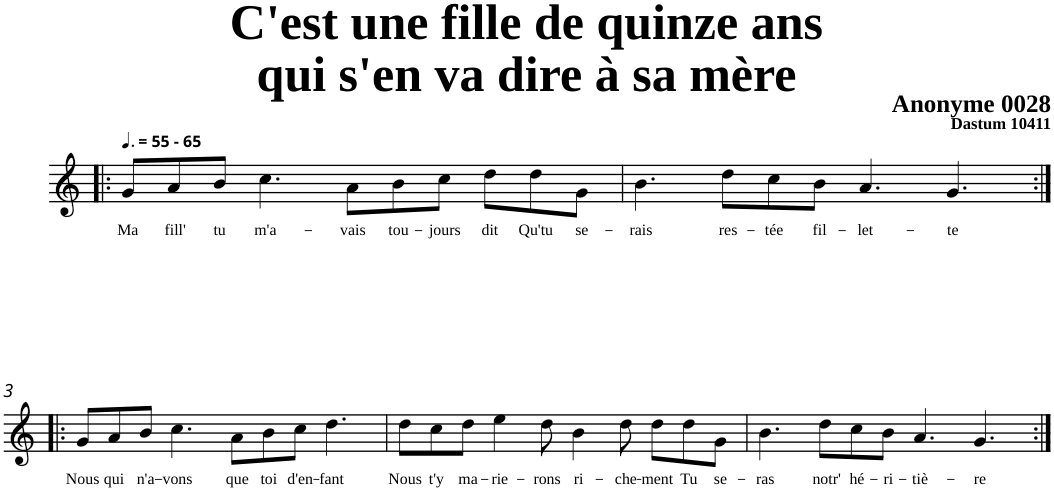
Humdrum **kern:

**kern	**text
*part1	*part1
*staff1	*staff1
*clefG2	*
*k[]	*
=1!|:	=1!|:
!LO:TX:a:B:t=- 65	!
!	!LO:LY:b
8g/L	Ma
!	!LO:LY:b
8a/	fill'
!	!LO:LY:b
8b/J	tu
!	!LO:LY:b
4.cc\	m'a-
!	!LO:LY:b
8a\L	-vais
!	!LO:LY:b
8b\	tou-
!	!LO:LY:b
8cc\J	-jours
!	!LO:LY:b
8dd\L	dit
!	!LO:LY:b
8dd\	Qu'tu
!	!LO:LY:b
8g\J	se-
=2	=2
!	!LO:LY:b
4.b\	-rais
!	!LO:LY:b
8dd\L	res-
!	!LO:LY:b
8cc\	-tée
!	!LO:LY:b
8b\J	fil-
!	!LO:LY:b
[4a/	-let-
8ryy	.
!	!LO:LY:b
4.g/	-te
!!LO:LB:g=z
=3:|!|:	=3:|!|:
!	!LO:LY:b
8g/L	Nous
8a/]	.
!	!LO:LY:b
8a/	qui
!	!LO:LY:b
8b/J	n'a-
!	!LO:LY:b
4.cc\	-vons
!	!LO:LY:b
8a\L	que
!	!LO:LY:b
8b\	toi
!	!LO:LY:b
8cc\J	d'en-
!	!LO:LY:b
4.dd\	-fant
=4	=4
!	!LO:LY:b
8dd\L	Nous
!	!LO:LY:b
8cc\	t'y
!	!LO:LY:b
8dd\J	ma-
!	!LO:LY:b
4ee\	-rie-
!	!LO:LY:b
8dd\	-rons
!	!LO:LY:b
4b\	ri-
!	!LO:LY:b
8dd\	-che-
!	!LO:LY:b
8dd\L	-ment
!	!LO:LY:b
8dd\	Tu
!	!LO:LY:b
8g\J	se-
=5	=5
!	!LO:LY:b
4.b\	-ras
!	!LO:LY:b
8dd\L	notr'
!	!LO:LY:b
8cc\	hé-
!	!LO:LY:b
8b\J	-ri-
!	!LO:LY:b
[4a/	-tiè-
8ryy	.
!	!LO:LY:b
4.g/	-re
=6:|!	=6:|!
8a/]	.
=	=
*-	*-
